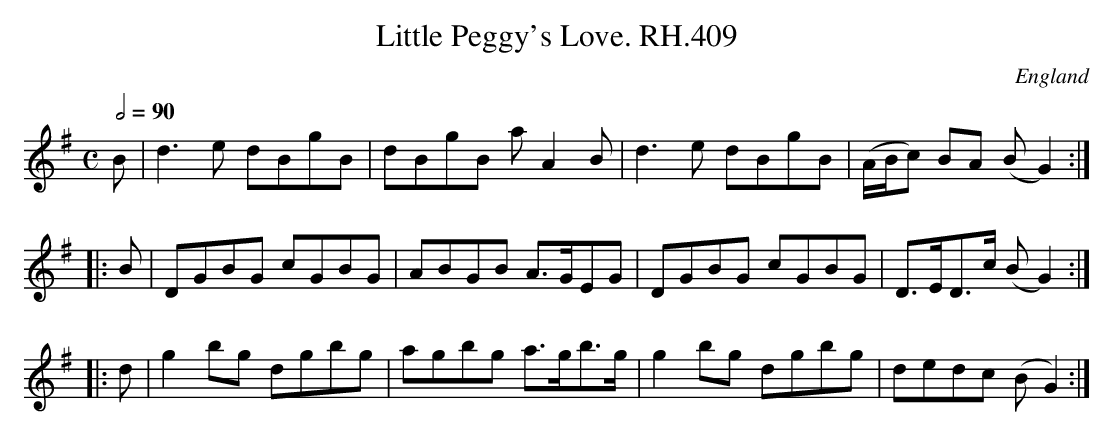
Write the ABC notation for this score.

X:1
T:Little Peggy's Love. RH.409
L:1/8
M:C
O:England
Q:2/4=90
K:G
B|d3e dBgB|dBgB aA2B|\
d3e dBgB|(A/B/c) BA (BG2):|!
|:B|DGBG cGBG|ABGB A>GEG|\
DGBG cGBG|D>ED>c (BG2):|!
|:d|g2bg dgbg|agbg a>gb>g|\
g2bg dgbg|dedc (BG2):|
